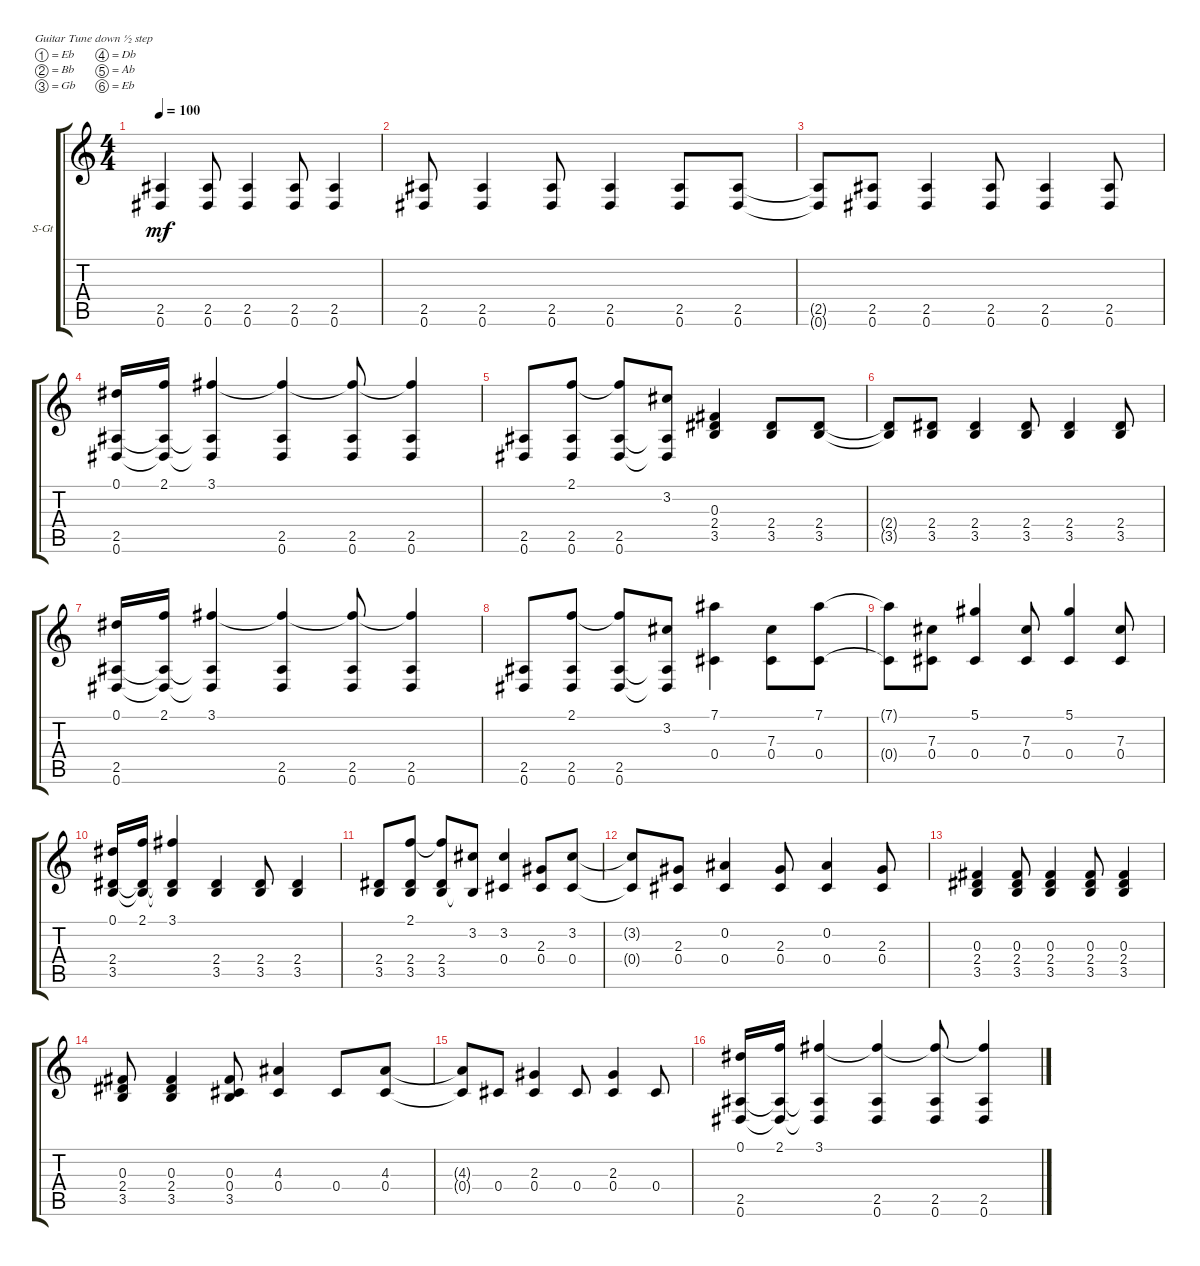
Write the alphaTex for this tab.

\defaultSystemsLayout 4
\bracketExtendMode groupsimilarinstruments
\firstSystemTrackNameOrientation horizontal
\otherSystemsTrackNameOrientation horizontal
\track ("Steel Guitar" "S-Gt") {instrument acousticguitarsteel}
\staff {score tabs}
\tuning (Eb4 Bb3 Gb3 Db3 Ab2 Eb2)
\ts (4 4)
\tempo 100
\clef g2
\ks c
(0.6 2.5).4{dy mf instrument acousticguitarsteel} (0.6 2.5).8 (2.5 0.6).4 (2.5 0.6).8 (2.5 0.6).4 |
(0.6 2.5).8 (2.5 0.6).4 (2.5 0.6).8 (2.5 0.6).4 (0.6 2.5).8 (0.6 2.5).8 |
(2.5{t} 0.6{t}).8 (0.6 2.5).8 (2.5 0.6).4 (2.5 0.6).8 (2.5 0.6).4 (0.6 2.5).8 |
(0.6 2.5 0.1).16 (2.1 2.5{t} 0.6{t}).16 (3.1 0.6{t} 2.5{t}).4 (0.6 2.5 3.1{t}).4 (0.6 2.5 3.1{t}).8 (0.6 2.5 3.1{t}).4 |
(0.6 2.5).8 (2.1 2.5 0.6).8 (0.6 2.5 2.1{t}).8 (3.2 2.5{t} 0.6{t}).8 (3.5 0.3 2.4).4 (3.5 2.4).8 (3.5 2.4).8 |
(2.4{t} 3.5{t}).8 (2.4 3.5).8 (3.5 2.4).4 (3.5 2.4).8 (3.5 2.4).4 (3.5 2.4).8 |
(0.6 2.5 0.1).16 (2.1 2.5{t} 0.6{t}).16 (3.1 0.6{t} 2.5{t}).4 (0.6 2.5 3.1{t}).4 (0.6 2.5 3.1{t}).8 (0.6 2.5 3.1{t}).4 |
(0.6 2.5).8 (2.1 2.5 0.6).8 (0.6 2.5 2.1{t}).8 (3.2 2.5{t} 0.6{t}).8 (0.4 7.1).4 (7.3 0.4).8 (7.1 0.4).8 |
(0.4{t} 7.1{t}).8 (0.4 7.3).8 (5.1 0.4).4 (7.3 0.4).8 (5.1 0.4).4 (0.4 7.3).8 |
(3.5 0.1 2.4).16 (2.1 3.5{t} 2.4{t}).16 (3.1 3.5{t} 2.4{t}).4 (3.5 2.4).4 (3.5 2.4).8 (3.5 2.4).4 |
(3.5 2.4).8 (2.1 3.5 2.4).8 (3.5 2.4 2.1{t}).8 (3.2 3.5{t}).8 (3.2 0.4).4 (0.4 2.3).8 (0.4 3.2).8 |
(0.4{t} 3.2{t}).8 (0.4 2.3).8 (0.4 0.2).4 (0.4 2.3).8 (0.4 0.2).4 (0.4 2.3).8 |
(3.5 2.4 0.3).4 (3.5 2.4 0.3).8 (3.5 2.4 0.3).4 (3.5 2.4 0.3).8 (0.3 2.4 3.5).4 |
(3.5 2.4 0.3).8 (3.5 2.4 0.3).4 (3.5 0.4 0.3).8 (4.3 0.4).4 0.4.8 (0.4 4.3).8 |
(0.4{t} 4.3{t}).8 0.4.8 (0.4 2.3).4 0.4.8 (0.4 2.3).4 0.4.8 |
(0.6 2.5 0.1).16 (2.1 2.5{t} 0.6{t}).16 (3.1 0.6{t} 2.5{t}).4 (0.6 2.5 3.1{t}).4 (0.6 2.5 3.1{t}).8 (0.6 2.5 3.1{t}).4
